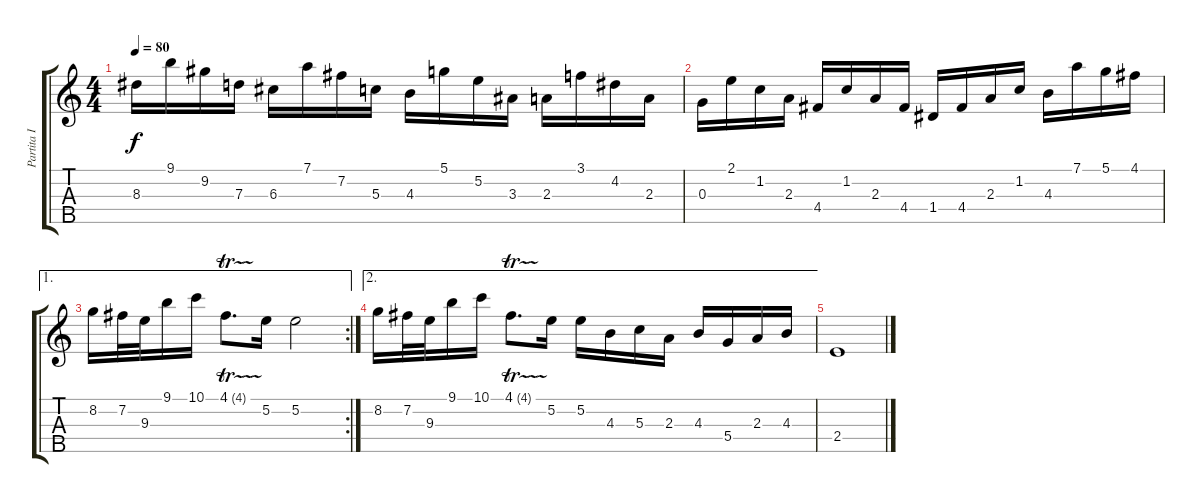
\track (" Partita I Allemande for flute J.S. Bach" " Partita I") {instrument acousticguitarsteel}
\staff {score tabs}
\tuning (D4 B3 G3 D3 G4) {hide}
\ts (4 4)
\tempo 80
\clef g2
\ks c
8.3.16{dy f} 9.1.16 9.2.16 7.3.16 6.3.16 7.1.16 7.2.16 5.3.16 4.3.16 5.1.16 5.2.16 3.3.16 2.3.16 3.1.16 4.2.16 2.3.16 |
0.3.16 2.1.16 1.2.16 2.3.16 4.4.16 1.2.16 2.3.16 4.4.16 1.4.16 4.4.16 2.3.16 1.2.16 4.3.16 7.1.16 5.1.16 4.1.16 |
\ae 1
\rc 2
8.2.16 7.2.32 9.3.32 9.1.16 10.1.16 4.1{tr (4 16)}.8{d} 5.2.16 5.2.2 |
\ae 2
8.2.16 7.2.32 9.3.32 9.1.16 10.1.16 4.1{tr (4 16)}.8{d} 5.2.16 5.2.16 4.3.16 5.3.16 2.3.16 4.3.16 5.4.16 2.3.16 4.3.16 |
2.4.1
